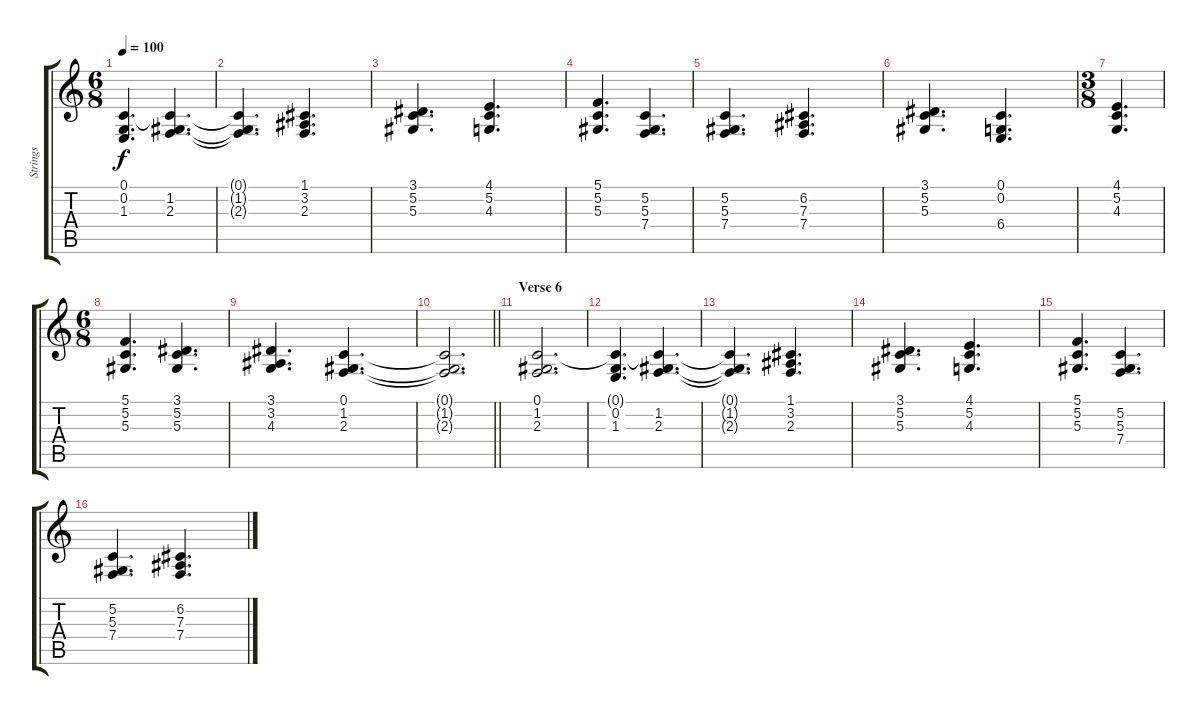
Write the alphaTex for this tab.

\track ("Strings" "Strings") {instrument stringensemble1}
\staff {score tabs}
\tuning (C4 G3 Eb3 Bb2 F2 C2) {hide}
\ts (6 8)
\tempo 100
\clef g2
\ks c
(0.1{t} 0.2 1.3).4{d dy f} (0.1{t} 1.2 2.3).4{d} |
(0.1{t} 1.2{t} 2.3{t}).4{d} (1.1 3.2 2.3).4{d} |
(3.1 5.2 5.3).4{d} (4.1 5.2 4.3).4{d} |
(5.1 5.2 5.3).4{d} (5.2 5.3 7.4).4{d} |
(5.2 5.3 7.4).4{d} (6.2 7.3 7.4).4{d} |
(3.1 5.2 5.3).4{d} (0.1 0.2 6.4).4{d} |
\ts (3 8)
(4.1 5.2 4.3).4{d} |
\ts (6 8)
(5.1 5.2 5.3).4{d} (3.1 5.2 5.3).4{d} |
(3.1 3.2 4.3).4{d} (0.1 1.2 2.3).4{d} |
\barLineRight lightlight
(0.1{t} 1.2{t} 2.3{t}).2{d} |
\section ("" "Verse 6")
(0.1 1.2 2.3).2{d} |
(0.1{t} 0.2 1.3).4{d} (0.1{t} 1.2 2.3).4{d} |
(0.1{t} 1.2{t} 2.3{t}).4{d} (1.1 3.2 2.3).4{d} |
(3.1 5.2 5.3).4{d} (4.1 5.2 4.3).4{d} |
(5.1 5.2 5.3).4{d} (5.2 5.3 7.4).4{d} |
(5.2 5.3 7.4).4{d} (6.2 7.3 7.4).4{d}
